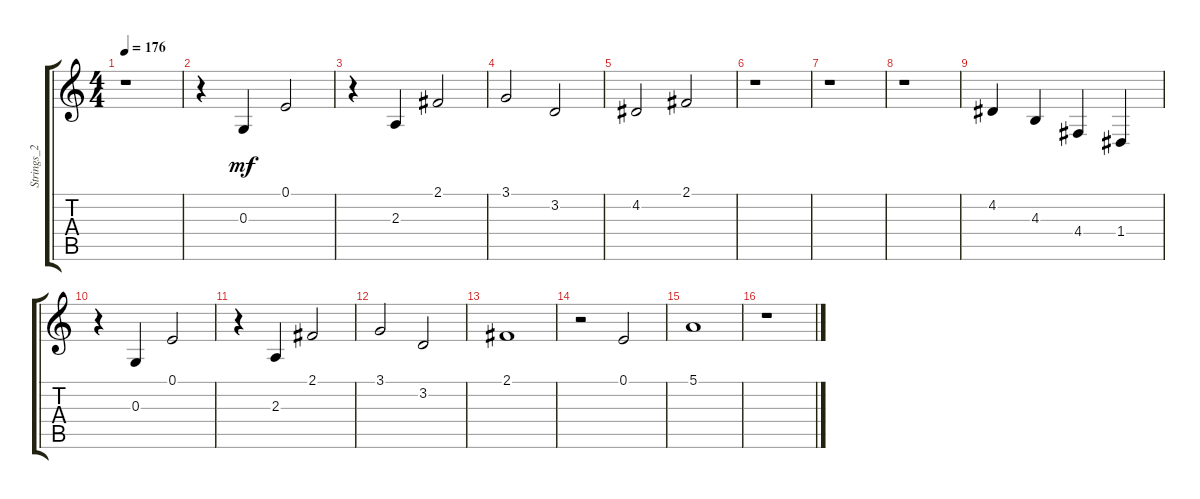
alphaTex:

\track ("Strings_2 " "Strings_2 ") {instrument frenchhorn}
\staff {score tabs}
\tuning (E4 B3 G3 D3 A2 E2) {hide}
\ts (4 4)
\tempo 176
\clef g2
\ks c
r.1{dy mf} |
r.4 0.3.4 0.1.2 |
r.4 2.3.4 2.1.2 |
3.1.2 3.2.2 |
4.2.2 2.1.2 |
r.1 |
r.1 |
r.1 |
4.2.4 4.3.4 4.4.4 1.4.4 |
r.4 0.3.4 0.1.2 |
r.4 2.3.4 2.1.2 |
3.1.2 3.2.2 |
2.1.1 |
r.2 0.1.2 |
5.1.1 |
r.1
